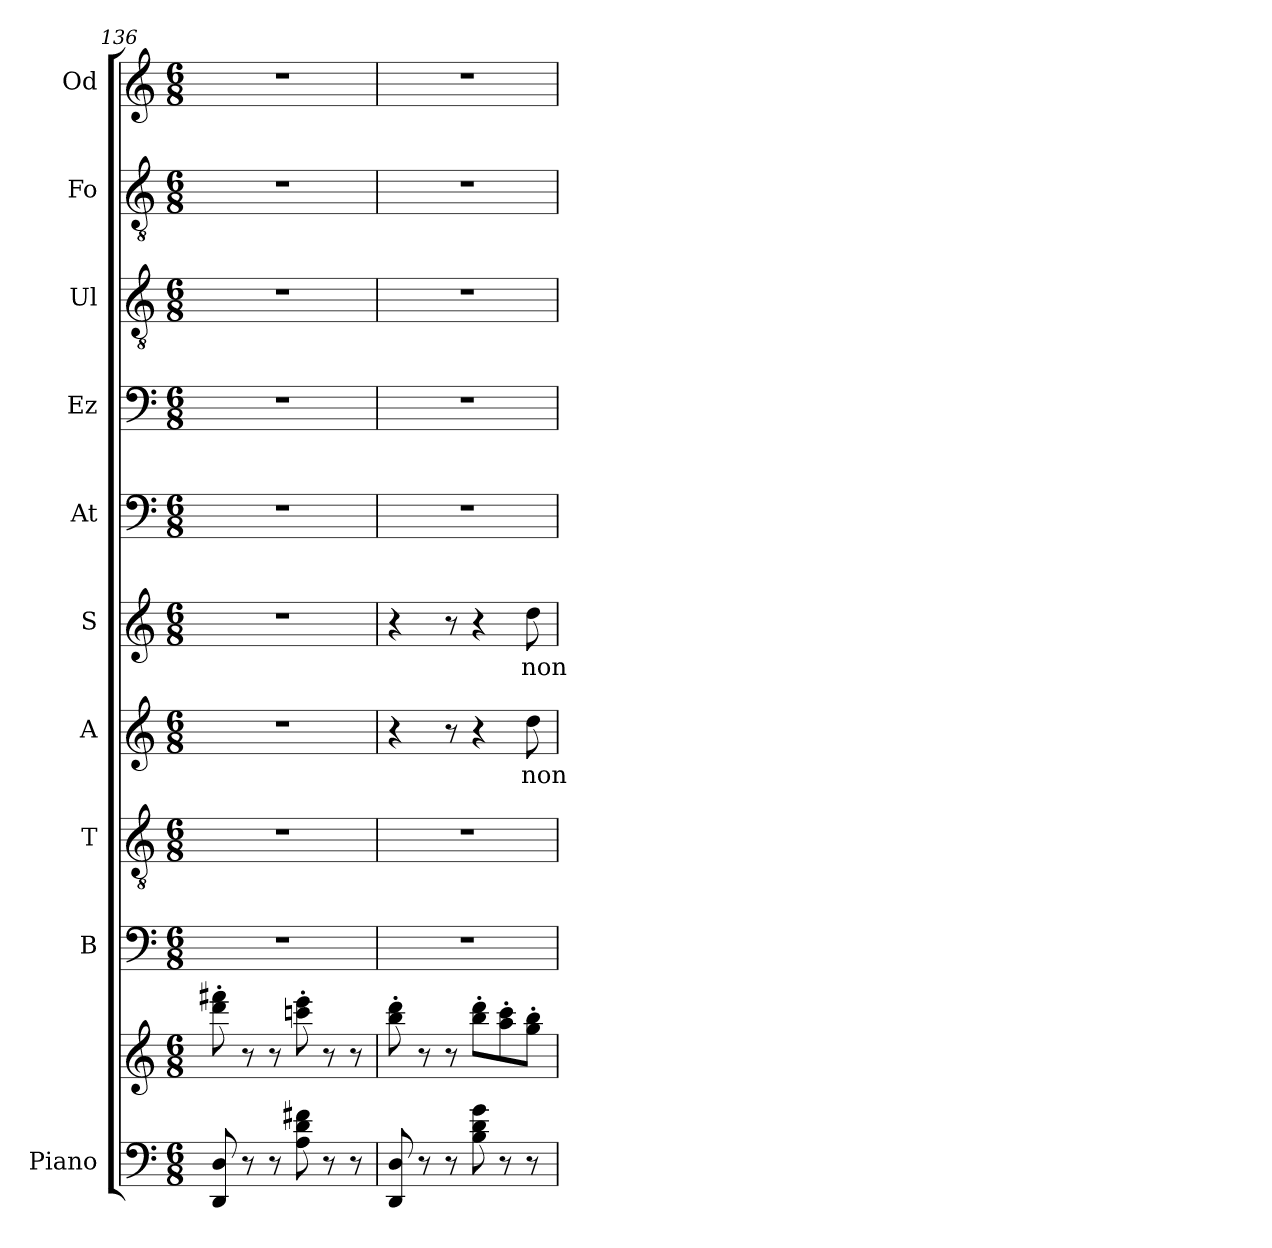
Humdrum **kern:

**kern	**kern	**kern	**kern	**kern	**text	**kern	**text	**kern	**kern	**kern	**kern	**kern
*part10	*part10	*part9	*part8	*part7	*part7	*part6	*part6	*part5	*part4	*part3	*part2	*part1
*staff11	*staff10	*staff9	*staff8	*staff7	*staff7	*staff6	*staff6	*staff5	*staff4	*staff3	*staff2	*staff1
*I"Piano	*	*I"B	*I"T	*I"A	*	*I"S	*	*I"At	*I"Ez	*I"Ul	*I"Fo	*I"Od
*I'Pno	*	*I'B	*I'T	*I'A	*	*I'S	*	*I'At	*I'Ez	*I'Ul	*I'Fo	*I'Od
*clefF4	*clefG2	*clefF4	*clefGv2	*clefG2	*	*clefG2	*	*clefF4	*clefF4	*clefGv2	*clefGv2	*clefG2
*k[]	*k[]	*k[]	*k[]	*k[]	*	*k[]	*	*k[]	*k[]	*k[]	*k[]	*k[]
*M6/8	*M6/8	*M6/8	*M6/8	*M6/8	*	*M6/8	*	*M6/8	*M6/8	*M6/8	*M6/8	*M6/8
=136	=136	=136	=136	=136	=136	=136	=136	=136	=136	=136	=136	=136
8DD/ 8D/	8ddd\' 8fff#X\'	2.r	2.r	2.r	.	2.r	.	2.r	2.r	2.r	2.r	2.r
8r	8r	.	.	.	.	.	.	.	.	.	.	.
8r	8r	.	.	.	.	.	.	.	.	.	.	.
8A\ 8d\ 8f#X\	8cccn\' 8eee\'	.	.	.	.	.	.	.	.	.	.	.
8r	8r	.	.	.	.	.	.	.	.	.	.	.
8r	8r	.	.	.	.	.	.	.	.	.	.	.
=137	=137	=137	=137	=137	=137	=137	=137	=137	=137	=137	=137	=137
8DD/ 8D/	8bb\' 8ddd\'	2.r	2.r	4r	.	4r	.	2.r	2.r	2.r	2.r	2.r
8r	8r	.	.	.	.	.	.	.	.	.	.	.
8r	8r	.	.	8r	.	8r	.	.	.	.	.	.
8B\ 8d\ 8g\	8bb\' 8ddd\'L	.	.	4r	.	4r	.	.	.	.	.	.
8r	8aa\' 8ccc\'	.	.	.	.	.	.	.	.	.	.	.
!	!	!	!	!	!LO:LY:b	!	!LO:LY:b	!	!	!	!	!
8r	8gg\' 8bb\'J	.	.	8dd\	non	8dd\	non	.	.	.	.	.
=	=	=	=	=	=	=	=	=	=	=	=	=
*-	*-	*-	*-	*-	*-	*-	*-	*-	*-	*-	*-	*-
